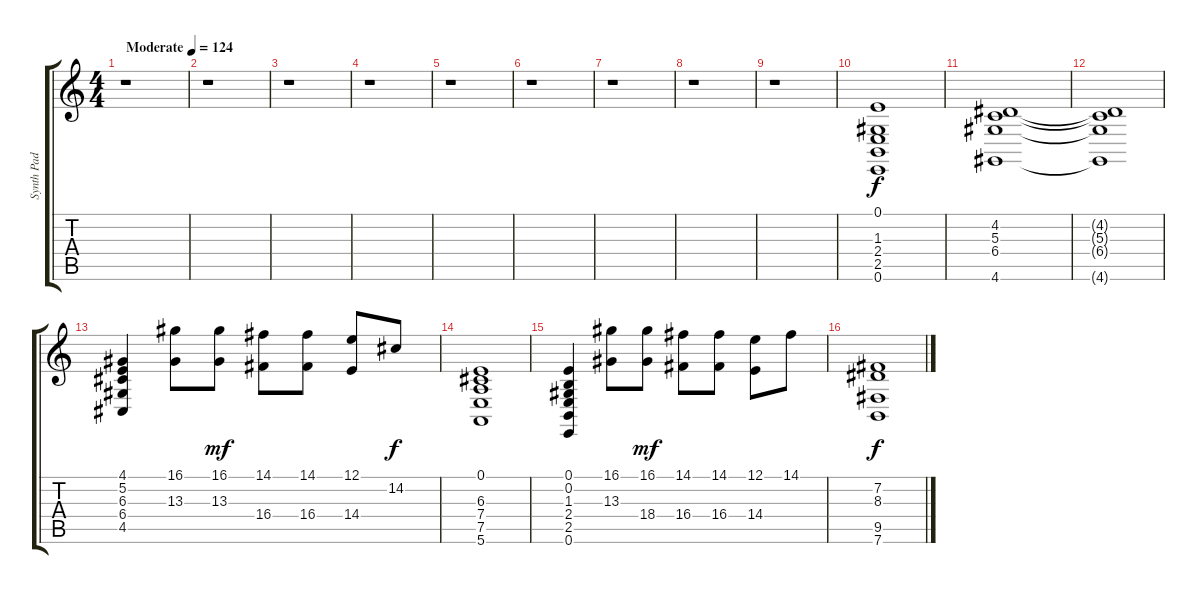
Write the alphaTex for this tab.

\track ("Synth Pad Analog" "Synth Pad ") {instrument stringensemble1}
\staff {score tabs}
\tuning (E4 B3 G3 D3 A2 E2) {hide}
\ts (4 4)
\tempo (124 "Moderate")
\clef g2
\ks c
r.1{dy f instrument stringensemble1} |
r.1 |
r.1 |
r.1 |
r.1 |
r.1 |
r.1 |
r.1 |
r.1 |
(0.1 1.3 2.4 2.5 0.6).1 |
(4.2 5.3 6.4 4.6).1 |
(4.2{t} 5.3{t} 6.4{t} 4.6{t}).1 |
(4.1 5.2 6.3 6.4 4.5).4 (16.1 13.3).8 (16.1 13.3).8{dy mf} (14.1 16.4).8 (14.1 16.4).8 (12.1 14.4).8 14.2.8{dy f} |
(0.1 6.3 7.4 7.5 5.6).1 |
(0.1 0.2 1.3 2.4 2.5 0.6).4 (16.1 13.3).8 (16.1 18.4).8{dy mf} (14.1 16.4).8 (14.1 16.4).8 (12.1 14.4).8 14.1.8 |
(7.2 8.3 9.5 7.6).1{dy f}
